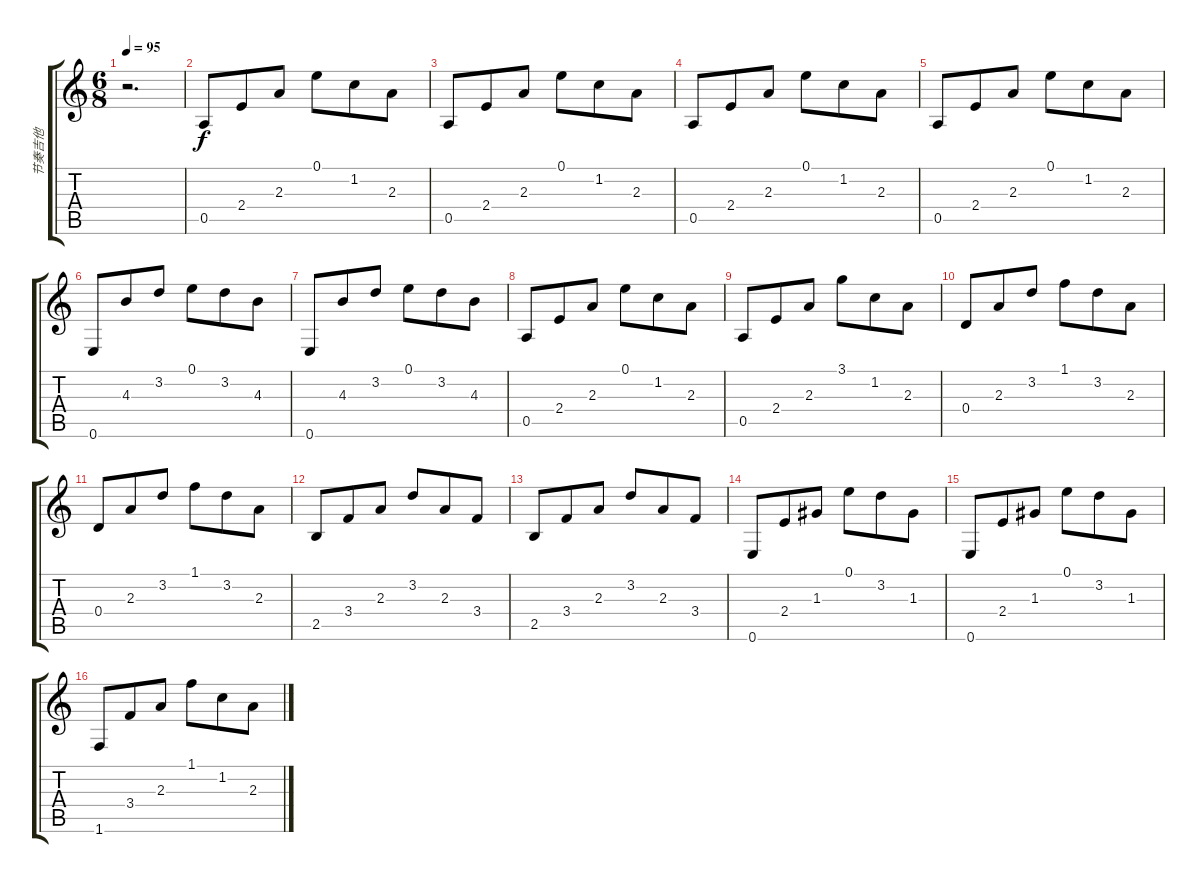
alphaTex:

\track ("节奏吉他" "节奏吉他") {instrument acousticguitarnylon}
\staff {score tabs}
\tuning (E4 B3 G3 D3 A2 E2) {hide}
\ts (6 8)
\tempo 95
\clef g2
\ks c
r.2{d dy f} |
0.5.8 2.4.8 2.3.8 0.1.8 1.2.8 2.3.8 |
0.5.8 2.4.8 2.3.8 0.1.8 1.2.8 2.3.8 |
0.5.8 2.4.8 2.3.8 0.1.8 1.2.8 2.3.8 |
0.5.8 2.4.8 2.3.8 0.1.8 1.2.8 2.3.8 |
0.6.8 4.3.8 3.2.8 0.1.8 3.2.8 4.3.8 |
0.6.8 4.3.8 3.2.8 0.1.8 3.2.8 4.3.8 |
0.5.8 2.4.8 2.3.8 0.1.8 1.2.8 2.3.8 |
0.5.8 2.4.8 2.3.8 3.1.8 1.2.8 2.3.8 |
0.4.8 2.3.8 3.2.8 1.1.8 3.2.8 2.3.8 |
0.4.8 2.3.8 3.2.8 1.1.8 3.2.8 2.3.8 |
2.5.8 3.4.8 2.3.8 3.2.8 2.3.8 3.4.8 |
2.5.8 3.4.8 2.3.8 3.2.8 2.3.8 3.4.8 |
0.6.8 2.4.8 1.3.8 0.1.8 3.2.8 1.3.8 |
0.6.8 2.4.8 1.3.8 0.1.8 3.2.8 1.3.8 |
1.6.8 3.4.8 2.3.8 1.1.8 1.2.8 2.3.8
